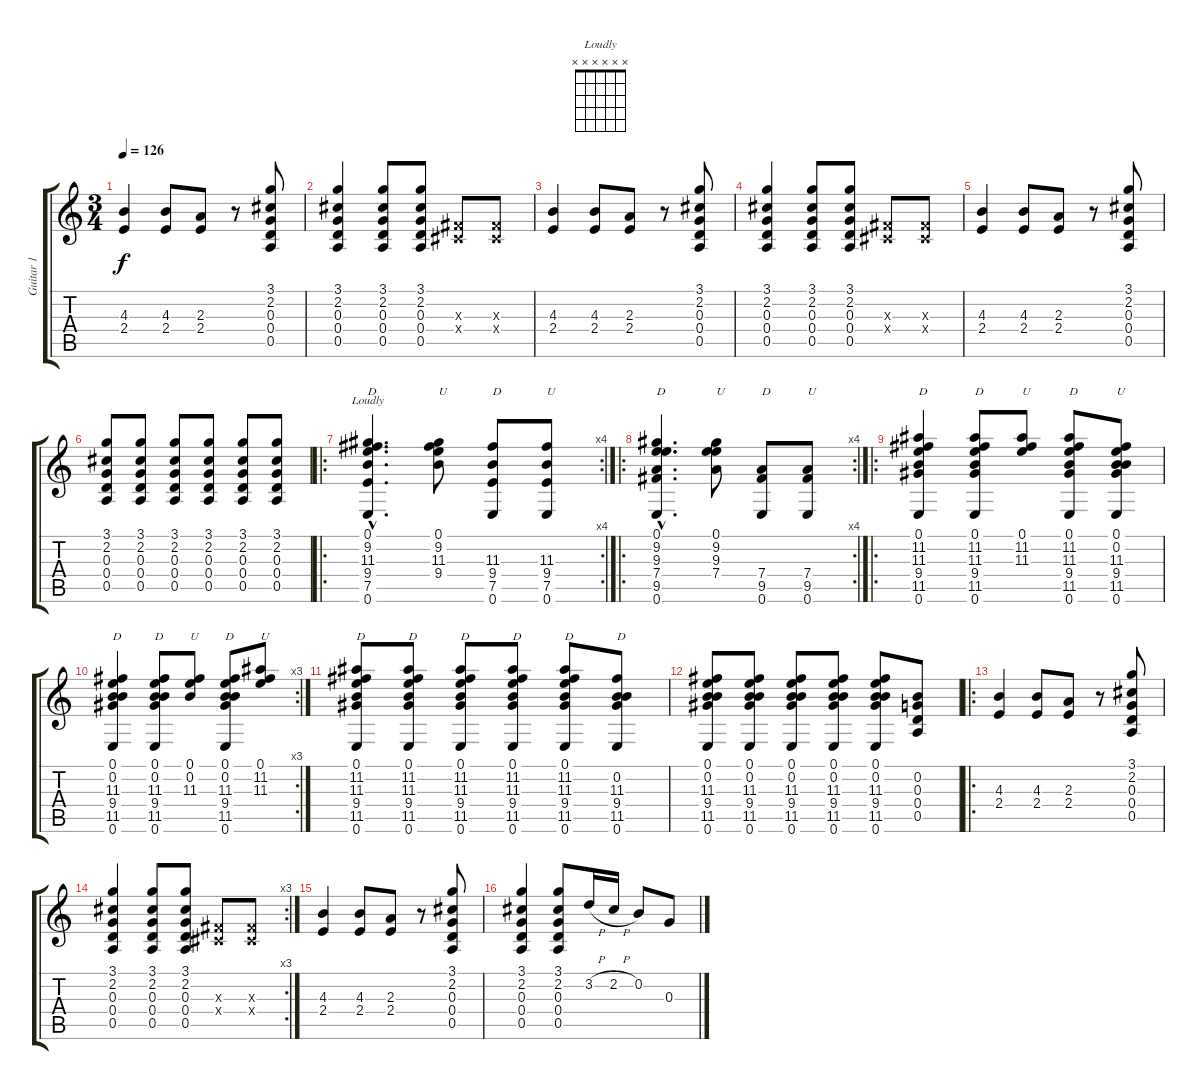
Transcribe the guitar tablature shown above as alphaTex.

\track ("Guitar 1" "Guitar 1") {instrument acousticguitarsteel}
\staff {score tabs}
\tuning (E4 B3 G3 D3 A2 E2) {hide}
\chord ("Loudly" x x x x x x) {firstfret 0}
\ts (3 4)
\tempo 126
\clef g2
\ks c
(4.3 2.4).4{dy f} (4.3 2.4).8 (2.3 2.4).8 r.8 (3.1 2.2 0.3 0.4 0.5).8 |
(3.1 2.2 0.3 0.4 0.5).4 (3.1 2.2 0.3 0.4 0.5).8 (3.1 2.2 0.3 0.4 0.5).8 (-1.3{x} -1.4{x}).8 (-1.3{x} -1.4{x}).8 |
(4.3 2.4).4 (4.3 2.4).8 (2.3 2.4).8 r.8 (3.1 2.2 0.3 0.4 0.5).8 |
(3.1 2.2 0.3 0.4 0.5).4 (3.1 2.2 0.3 0.4 0.5).8 (3.1 2.2 0.3 0.4 0.5).8 (-1.3{x} -1.4{x}).8 (-1.3{x} -1.4{x}).8 |
(4.3 2.4).4 (4.3 2.4).8 (2.3 2.4).8 r.8 (3.1 2.2 0.3 0.4 0.5).8 |
(3.1 2.2 0.3 0.4 0.5).8 (3.1 2.2 0.3 0.4 0.5).8 (3.1 2.2 0.3 0.4 0.5).8 (3.1 2.2 0.3 0.4 0.5).8 (3.1 2.2 0.3 0.4 0.5).8 (3.1 2.2 0.3 0.4 0.5).8 |
\ro
\rc 4
(0.1{hac} 9.2{hac} 11.3{hac} 9.4{hac} 7.5{hac} 0.6{hac}).4{d ch "Loudly" txt "D"} (0.1 9.2 11.3 9.4).8{txt "U"} (11.3 9.4 7.5 0.6).8{txt "D"} (11.3 9.4 7.5 0.6).8{txt "U"} |
\ro
\rc 4
(0.1{hac} 9.2{hac} 9.3{hac} 7.4{hac} 9.5{hac} 0.6{hac}).4{d txt "D"} (0.1 9.2 9.3 7.4).8{txt "U"} (7.4 9.5 0.6).8{txt "D"} (7.4 9.5 0.6).8{txt "U"} |
\ro
(0.1 11.2 11.3 9.4 11.5 0.6).4{txt "D"} (0.1 11.2 11.3 9.4 11.5 0.6).8{txt "D"} (0.1 11.2 11.3).8{txt "U"} (0.1 11.2 11.3 9.4 11.5 0.6).8{txt "D"} (0.1 0.2 11.3 9.4 11.5 0.6).8{txt "U"} |
\rc 3
(0.1 0.2 11.3 9.4 11.5 0.6).4{txt "D"} (0.1 0.2 11.3 9.4 11.5 0.6).8{txt "D"} (0.1 0.2 11.3).8{txt "U"} (0.1 0.2 11.3 9.4 11.5 0.6).8{txt "D"} (0.1 11.2 11.3).8{txt "U"} |
(0.1 11.2 11.3 9.4 11.5 0.6).8{txt "D"} (0.1 11.2 11.3 9.4 11.5 0.6).8{txt "D"} (0.1 11.2 11.3 9.4 11.5 0.6).8{txt "D"} (0.1 11.2 11.3 9.4 11.5 0.6).8{txt "D"} (0.1 11.2 11.3 9.4 11.5 0.6).8{txt "D"} (0.2 11.3 9.4 11.5 0.6).8{txt "D"} |
(0.1 0.2 11.3 9.4 11.5 0.6).8 (0.1 0.2 11.3 9.4 11.5 0.6).8 (0.1 0.2 11.3 9.4 11.5 0.6).8 (0.1 0.2 11.3 9.4 11.5 0.6).8 (0.1 0.2 11.3 9.4 11.5 0.6).8 (0.2 0.3 0.4 0.5).8 |
\ro
(4.3 2.4).4 (4.3 2.4).8 (2.3 2.4).8 r.8 (3.1 2.2 0.3 0.4 0.5).8 |
\rc 3
(3.1 2.2 0.3 0.4 0.5).4 (3.1 2.2 0.3 0.4 0.5).8 (3.1 2.2 0.3 0.4 0.5).8 (-1.3{x} -1.4{x}).8 (-1.3{x} -1.4{x}).8 |
(4.3 2.4).4 (4.3 2.4).8 (2.3 2.4).8 r.8 (3.1 2.2 0.3 0.4 0.5).8 |
(3.1 2.2 0.3 0.4 0.5).4 (3.1 2.2 0.3 0.4 0.5).8 3.2{h}.16 2.2{h}.16 0.2.8 0.3.8
